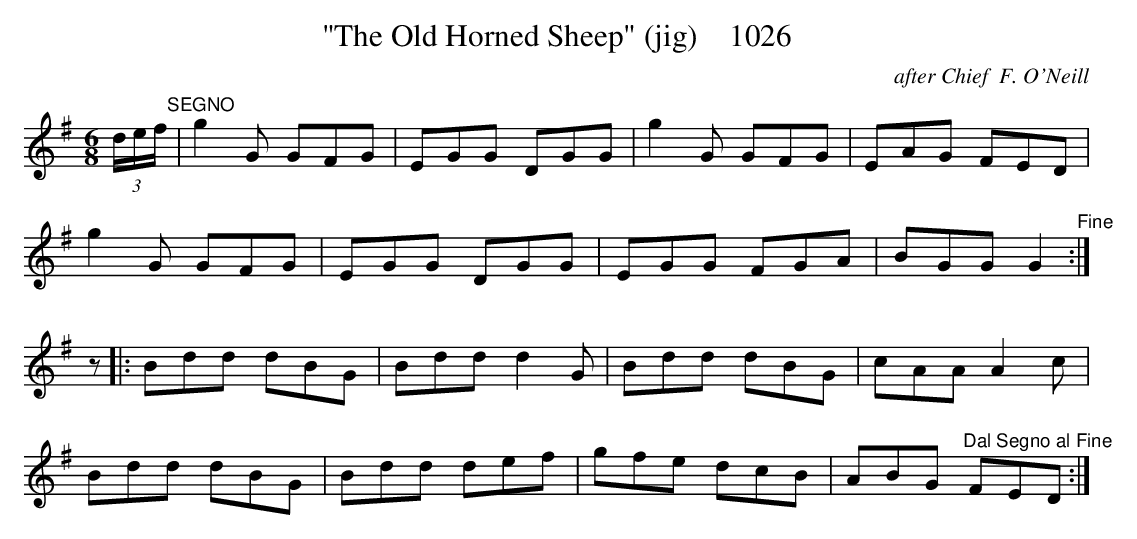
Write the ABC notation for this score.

X:1
T:"The Old Horned Sheep" (jig)    1026
C:after Chief  F. O'Neill
BRENNAN July 2003 (HTTP://WWW.SOSYOURMOM.COM)
M:6/8
L:1/8
K:G
(3d/2e/2f/2"^SEGNO"|g2G GFG|EGG DGG|g2G GFG|EAG FED|
g2G GFG|EGG DGG|EGG FGA|BGG G2"^Fine":|
z|:Bdd dBG|Bdd d2G|Bdd dBG|cAA A2c|
Bdd dBG|Bdd def|gfe dcB|ABG "^Dal Segno al Fine"FED:|
